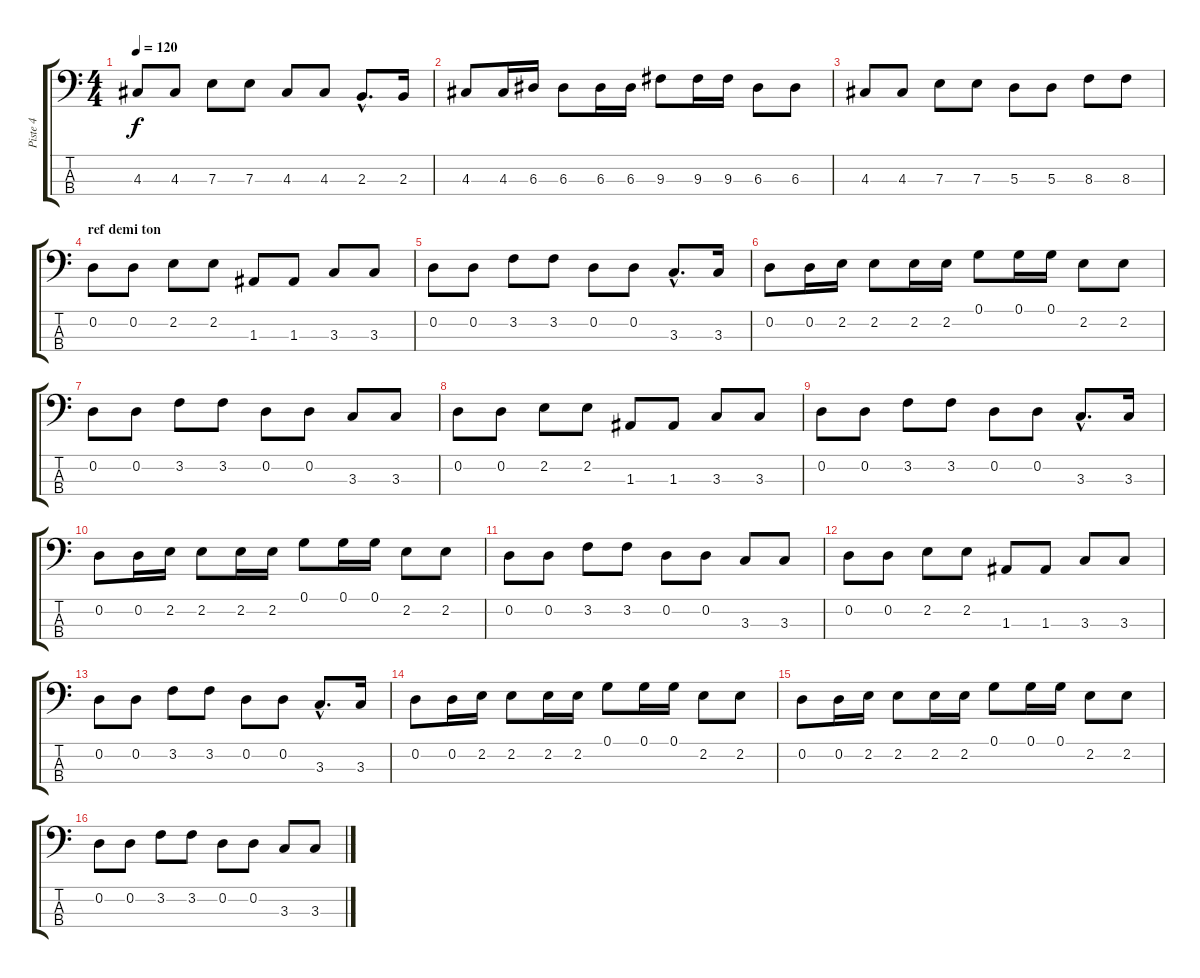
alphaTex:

\track ("Piste 4" "Piste 4") {instrument acousticbass}
\staff {score tabs}
\tuning (G2 D2 A1 E1) {hide}
\ts (4 4)
\tempo 120
\clef f4
\ks c
4.3.8{dy f} 4.3.8 7.3.8 7.3.8 4.3.8 4.3.8 2.3{hac}.8{d} 2.3.16 |
4.3.8 4.3.16 6.3.16 6.3.8 6.3.16 6.3.16 9.3.8 9.3.16 9.3.16 6.3.8 6.3.8 |
4.3.8 4.3.8 7.3.8 7.3.8 5.3.8 5.3.8 8.3.8 8.3.8 |
\section ("" "ref demi ton")
0.2.8 0.2.8 2.2.8 2.2.8 1.3.8 1.3.8 3.3.8 3.3.8 |
0.2.8 0.2.8 3.2.8 3.2.8 0.2.8 0.2.8 3.3{hac}.8{d} 3.3.16 |
0.2.8 0.2.16 2.2.16 2.2.8 2.2.16 2.2.16 0.1.8 0.1.16 0.1.16 2.2.8 2.2.8 |
0.2.8 0.2.8 3.2.8 3.2.8 0.2.8 0.2.8 3.3.8 3.3.8 |
0.2.8 0.2.8 2.2.8 2.2.8 1.3.8 1.3.8 3.3.8 3.3.8 |
0.2.8 0.2.8 3.2.8 3.2.8 0.2.8 0.2.8 3.3{hac}.8{d} 3.3.16 |
0.2.8 0.2.16 2.2.16 2.2.8 2.2.16 2.2.16 0.1.8 0.1.16 0.1.16 2.2.8 2.2.8 |
0.2.8 0.2.8 3.2.8 3.2.8 0.2.8 0.2.8 3.3.8 3.3.8 |
0.2.8 0.2.8 2.2.8 2.2.8 1.3.8 1.3.8 3.3.8 3.3.8 |
0.2.8 0.2.8 3.2.8 3.2.8 0.2.8 0.2.8 3.3{hac}.8{d} 3.3.16 |
0.2.8 0.2.16 2.2.16 2.2.8 2.2.16 2.2.16 0.1.8 0.1.16 0.1.16 2.2.8 2.2.8 |
0.2.8 0.2.16 2.2.16 2.2.8 2.2.16 2.2.16 0.1.8 0.1.16 0.1.16 2.2.8 2.2.8 |
0.2.8 0.2.8 3.2.8 3.2.8 0.2.8 0.2.8 3.3.8 3.3.8
